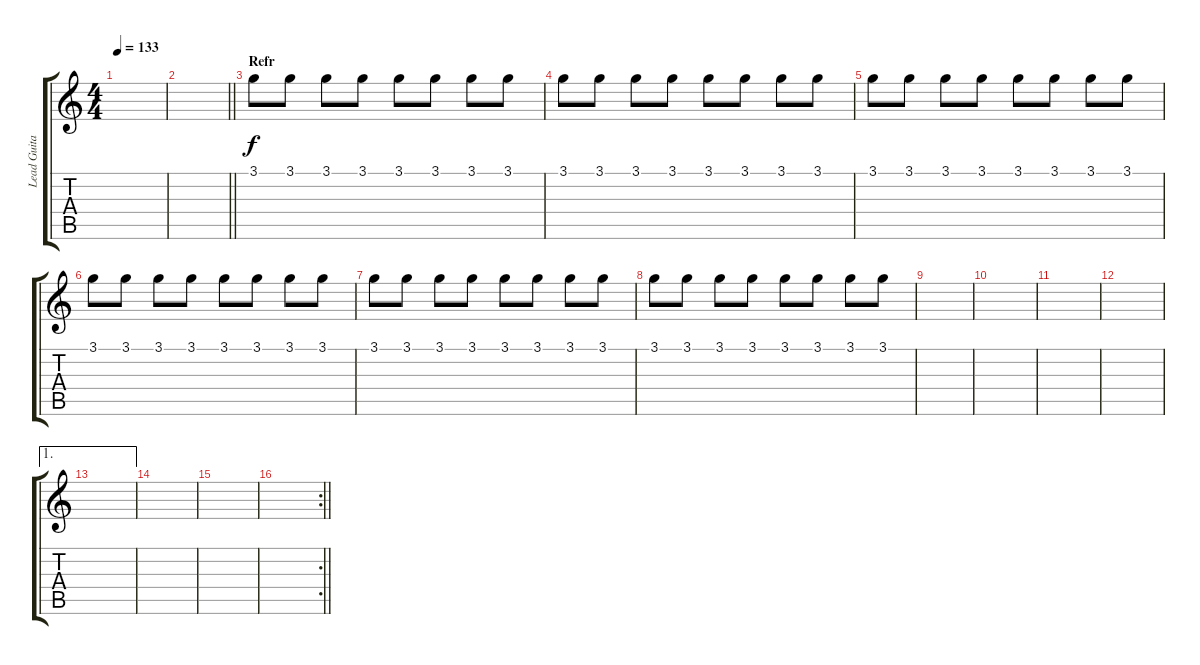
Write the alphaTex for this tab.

\track ("Lead Guitar" "Lead Guita") {instrument overdrivenguitar}
\staff {score tabs}
\tuning (E4 B3 G3 D3 A2 E2) {hide}
\ts (4 4)
\tempo 133
\clef g2
\ks c
|
\barLineRight lightlight
|
\section ("" "Refr")
3.1.8{volume 9 instrument electricguitarclean} 3.1.8 3.1.8 3.1.8 3.1.8 3.1.8 3.1.8 3.1.8 |
3.1.8 3.1.8 3.1.8 3.1.8 3.1.8 3.1.8 3.1.8 3.1.8 |
3.1.8{volume 9 instrument electricguitarclean} 3.1.8 3.1.8 3.1.8 3.1.8 3.1.8 3.1.8 3.1.8 |
3.1.8 3.1.8 3.1.8 3.1.8 3.1.8 3.1.8 3.1.8 3.1.8 |
3.1.8{volume 9 instrument electricguitarclean} 3.1.8 3.1.8 3.1.8 3.1.8 3.1.8 3.1.8 3.1.8 |
3.1.8 3.1.8 3.1.8 3.1.8 3.1.8 3.1.8 3.1.8 3.1.8 |
|
|
|
|
\ae 1
|
|
|
\rc 2
\barLineRight lightlight
